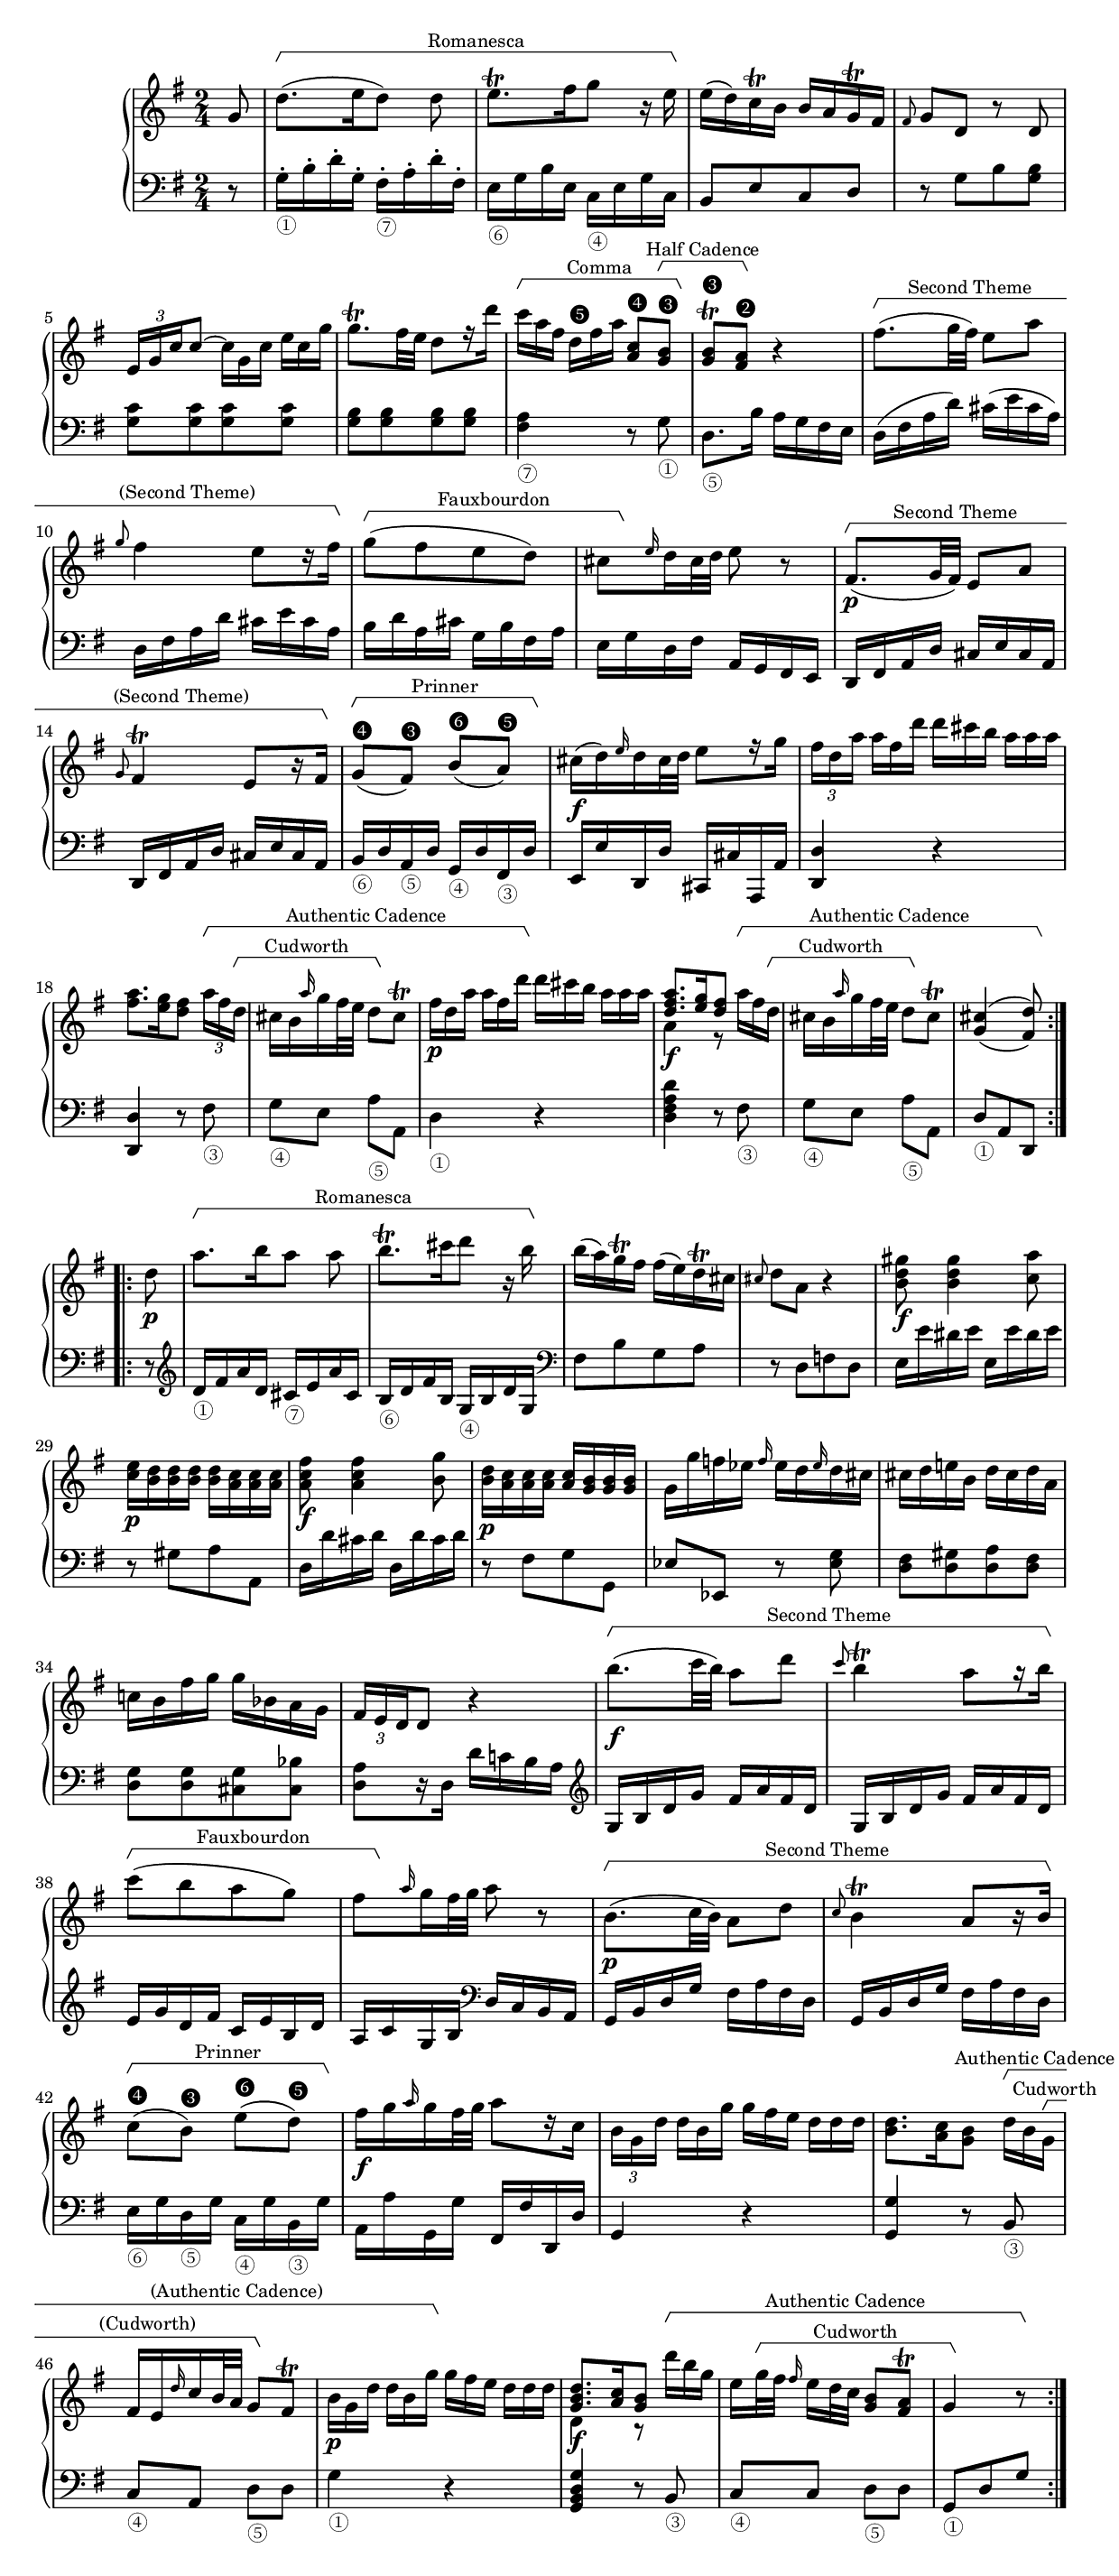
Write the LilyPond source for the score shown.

\version "2.24.0"
\include "../../stylesheets/annotation.ly"
\include "../../stylesheets/score.ly"
\include "../../stylesheets/typography.ly"

piece = "Andante di molto"

global = {
  \time 2/4
  \key g \major
}

upVoice = \new Voice {
  \relative c' {
    \repeat volta 2 {
      \clef "treble"
      \partial 8 g'8 |
      \stemDown d'8. \romanesca [ ( e16 d8 ) ] d |
      e8. \trill [ fis16 g8 ] r16 e \stopGroup |
      e16 ( d ) c \trill b \stemNeutral b a g \trill fis |
      \grace fis8 g d r d |
      \override TupletBracket.bracket-visibility = ##f \tuplet 3/2 { e16 [ g c } c8 ~ ] \omit TupletNumber \tuplet 3/2 8 { \once \stemDown c16 [ g c ] e [ c g' ] } |
      g8. \trill fis32 e d8 [ r16 d' ] |
      \tuplet 3/2 8 { c16 \tweak HorizontalBracket.shorten-pair #'(0 . -4.5) \comma [ a fis ] d \mso [ fis a ] } <c, a>8 \mfa \stopGroup <b g> \mmi \halfcadence |
      \lowerTrill <b g>8 \mmi \trill <a fis> \mre \stopGroup r4 |
      fis'8. \secondTheme ( [ g32 fis ) ] e8 a | \barNumberCheck #10
      \grace g8 fis4 e8 [ r16 fis \stopGroup ] |
      g8 \tweak HorizontalBracket.shorten-pair #'(0 . -1.5) \fauxbourdon ( [ fis e d ) ] |
      cis8 \stopGroup [ \grace e16 d cis32 d ] e8 r |
      fis,8. \secondTheme _( \p g32 fis ) e8 a |
      \grace g8 fis4 \trill e8 [ r16 fis \stopGroup ] |
      g8 \tweak HorizontalBracket.shorten-pair #'(0 . -3) \prinner \mfa ( fis \mmi ) b \mla ( a \mso ) \stopGroup |
      cis16 ( [ \f d ) \grace e d cis32 d ] e8 [ r16 g ] |
      \undo \omit TupletNumber \tupletDown \tuplet 3/2 { fis16 [ d a' ] } \omit TupletNumber \tuplet 3/2 8 { a [ fis d' ] d [ cis b ] a [ a a ] } |
      \revert HorizontalBracket.outside-staff-priority
      <a fis>8. [ <g e>16 <fis d>8 ] \undo \omit TupletNumber \tuplet 3/2 { a16 \authenticCadence [ fis d \cudworth ] } |
      cis16 b \grace a' g fis32 e d8 \stopGroup cis \trill | \barNumberCheck #20
      \omit TupletNumber \tuplet 3/2 8 { fis16 [ \p d a' ] a [ fis d' \stopGroup ] d [ cis b ] a [ a a ] } |
      << { <a fis d>8. [ \f <g e>16 <fis d>8 ] } \\ { a,4 r8 } >> \tuplet 3/2 { a'16 \authenticCadence [ fis d \cudworth ] } |
      cis16 b \once \stemUp \grace a' g fis32 e d8 \stopGroup cis \trill |
      \once \set doubleSlurs = ##t <cis g>4 ( <d fis,>8 \stopGroup )
      \override HorizontalBracket.outside-staff-priority = #460
    }
    \break
    \repeat volta 2 {
      \partial 8 d8 \p |
      a'8. \romanesca [ b16 a8 ] a |
      b8. \trill [ cis16 d8 ] r16 b \stopGroup |
      b16 ( a ) g \trill fis fis ( e ) d \trill cis |
      \grace cis8 d a r4 |
      <gis' d b>8 \f <gis d b>4 <a c,>8 |
      <e c>16 \p <d b> <d b> <d b> <d b> <c a> <c a> <c a> | \barNumberCheck #30
      <fis c a>8 \f <fis c a>4 <g b,>8 |
      <d b>16 \p <c a> <c a> <c a> <c a> <b g> <b g> <b g> |
      g16 g' f es \grace f es d \grace es d cis |
      cis16 d e! b d cis d a |
      c!16 [ b fis' g ] g [ bes, a g ] |
      \undo \omit TupletNumber \tuplet 3/2 { fis16 [ e d } d8 ] r4 |
      b''8. \secondTheme ( [ \f c32 b ) ] a8 d |
      \grace c8 b4 \trill a8 [ r16 b \stopGroup ] |
      c8 \tweak HorizontalBracket.shorten-pair #'(0 . -1.5) \fauxbourdon ( [ b a g ) ] |
      fis8 \stopGroup [ \grace a16 g fis32 g ] a8 r | \barNumberCheck #40
      b,8. \secondTheme ( [ \p c32 b ) ] a8 d |
      \grace c8 b4 \trill a8 [ r16 b \stopGroup ] |
      c8 \tweak HorizontalBracket.shorten-pair #'(0 . -3) \prinner \mfa ( b \mmi ) e \mla ( d \mso ) \stopGroup |
      fis16 [ \f g \grace a g fis32 g ] a8 [ r16 c, ] |
      \undo \omit TupletNumber \tuplet 3/2 { b16 [ g d' ] } \omit TupletNumber \tuplet 3/2 8 { d [ b g' ] g [ fis e ] d [ d d ] } |
      \revert HorizontalBracket.outside-staff-priority
      <d b>8. [ <c a>16 <b g>8 ] \tuplet 3/2 { d16 \authenticCadence [ b g \cudworth ] } |
      fis16 [ e \grace d' c b32 a ] g8 \stopGroup fis \trill |
      \omit TupletNumber \tuplet 3/2 8 { b16 [ \p g d' ] d [ b g' \stopGroup ] g [ fis e ] d [ d d ] } |
      << { <d b g>8. [ \f <c a>16 <b g>8 ] } \\ { d,4 r8 } >> \tuplet 3/2 { d''16 \authenticCadence [ b g ] } |
      e16 [ g32 \cudworth fis ] \grace fis16 e [ d32 c ] <b g>8 <a fis> \trill | \barNumberCheck #50
      g4 \stopGroup r8 \stopGroup
      \override HorizontalBracket.outside-staff-priority = #460
    }
  }
}

downVoice = \new Voice {
  \relative c {
    \repeat volta 2 {
      \clef "bass"
      \partial 8 r8 |
      g'16-. \bdo b-. d-. g,-. fis-. \bti a-. d-. fis,-. |
      e16 \bla g b e, c \bfa e g c, |
      b8 [ e c d ] |
      r8 g [ b <b g> ] |
      <c g>8 [ <c g> <c g> <c g> ] |
      <b g>8 [ <b g> <b g> <b g> ] |
      <a fis>4 \bti r8 g \bdo |
      d8. \bso b'16 a g fis e |
      d16 ( fis a d ) cis ( e cis a ) | \barNumberCheck #10
      d,16 fis a d cis e cis a |
      b16 d a cis g b fis a |
      e16 g d fis a, g fis e |
      d16 fis a d cis e cis a |
      d,16 fis a d cis e cis a |
      b16 \bla d a \bso d g, \bfa d' fis, \bmi d' |
      e,16 e' d, d' cis, cis' a, a' |
      <d d,>4 r |
      <d d,>4 r8 fis \bmi |
      g8 \bfa e a \bso a, | \barNumberCheck #20
      d4 \bdo r |
      <d' a fis d>4 r8 fis, \bmi |
      g8 \bfa e a \bso a, |
      d8 \bdo [ a d, ]
    }
    \repeat volta 2 {
      \partial 8 r8 |
      \clef "treble" d''16 \bdo fis a d, cis \bti e a cis, |
      b16 \bla d fis b, g \bfa b d g, |
      \clef "bass" fis8 [ b g a ] |
      r8 d, [ f d ] |
      e16 e' dis e e, e' dis e |
      r8 gis, [ a a, ] | \barNumberCheck #30
      d16 d' cis d d, d' cis d |
      r8 \once \stemDown fis, [ g g, ] |
      es'8 [ es, ] r <g' es> |
      <fis d>8 [ <gis d> <a d,> <fis d> ] |
      <g d>8 [ <g d> <g cis,> <bes cis,> ] |
      <a d,>8 [ r16 d, ] d' c! b a |
      \clef "treble" g16 b d g fis a fis d |
      g,16 b d g fis a fis d |
      e16 g d fis c e b d |
      a16 c g b \clef "bass" d, c b a | \barNumberCheck #40
      g16 b d g fis a fis d |
      g,16 b d g fis a fis d |
      e16 \bla g d \bso g c, \bfa g' b, \bmi g' |
      a,16 a' g, g' fis, fis' d, d' |
      g,4 r |
      <g' g,>4 r8 b, \bmi |
      c8 \bfa a d \bso d |
      g4 \bdo r |
      <g d b g>4 r8 b, \bmi |
      c8 \bfa c d \bso d | \barNumberCheck #50
      g,8 \bdo [ d' g ]
    }
  }
}

\score {
  \new PianoStaff <<
    \new Staff = "up" << \global \upVoice >>
    \new Staff = "down" << \global \downVoice >>
  >>
}
